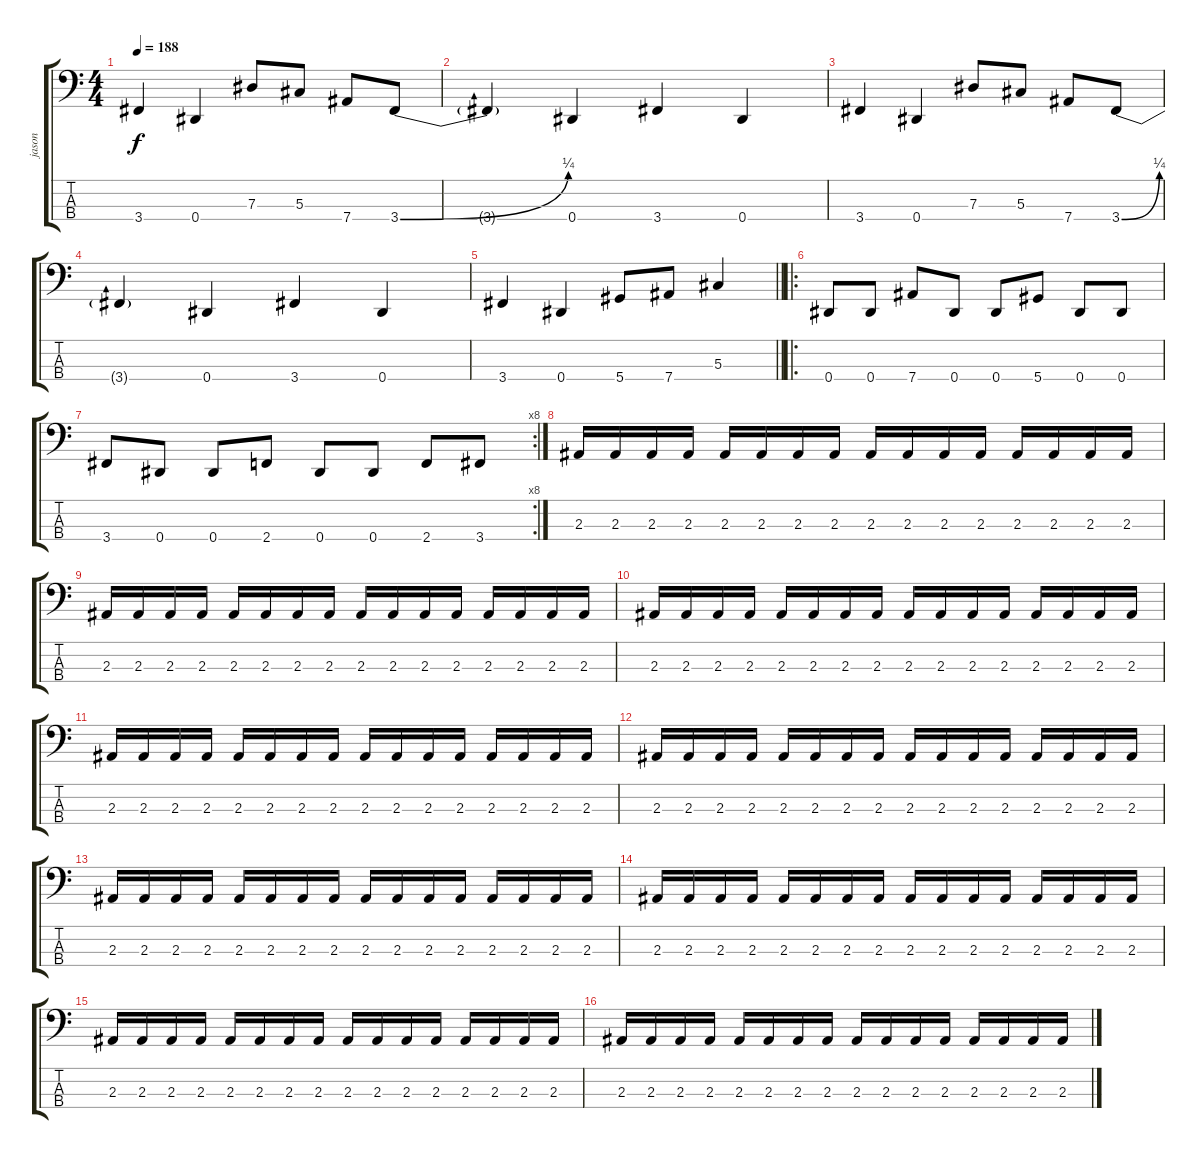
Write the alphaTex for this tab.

\track ("jason" "jason") {instrument electricbasspick}
\staff {score tabs}
\tuning (Gb2 Db2 Ab1 Eb1) {hide}
\ts (4 4)
\tempo 188
\clef f4
\ks c
3.4.4{dy f} 0.4.4 7.3.8 5.3.8 7.4.8 3.4{be (bend 0 0 60 1)}.8 |
3.4{t}.4 0.4.4 3.4.4 0.4.4 |
3.4.4 0.4.4 7.3.8 5.3.8 7.4.8 3.4{be (bend 0 0 60 1)}.8 |
3.4{t}.4 0.4.4 3.4.4 0.4.4 |
\barLineRight lightlight
3.4.4 0.4.4 5.4.8 7.4.8 5.3.4 |
\ro
0.4.8 0.4.8 7.4.8 0.4.8 0.4.8 5.4.8 0.4.8 0.4.8 |
\rc 8
3.4.8 0.4.8 0.4.8 2.4.8 0.4.8 0.4.8 2.4.8 3.4.8 |
2.3.16 2.3.16 2.3.16 2.3.16 2.3.16 2.3.16 2.3.16 2.3.16 2.3.16 2.3.16 2.3.16 2.3.16 2.3.16 2.3.16 2.3.16 2.3.16 |
2.3.16 2.3.16 2.3.16 2.3.16 2.3.16 2.3.16 2.3.16 2.3.16 2.3.16 2.3.16 2.3.16 2.3.16 2.3.16 2.3.16 2.3.16 2.3.16 |
2.3.16 2.3.16 2.3.16 2.3.16 2.3.16 2.3.16 2.3.16 2.3.16 2.3.16 2.3.16 2.3.16 2.3.16 2.3.16 2.3.16 2.3.16 2.3.16 |
2.3.16 2.3.16 2.3.16 2.3.16 2.3.16 2.3.16 2.3.16 2.3.16 2.3.16 2.3.16 2.3.16 2.3.16 2.3.16 2.3.16 2.3.16 2.3.16 |
2.3.16 2.3.16 2.3.16 2.3.16 2.3.16 2.3.16 2.3.16 2.3.16 2.3.16 2.3.16 2.3.16 2.3.16 2.3.16 2.3.16 2.3.16 2.3.16 |
2.3.16 2.3.16 2.3.16 2.3.16 2.3.16 2.3.16 2.3.16 2.3.16 2.3.16 2.3.16 2.3.16 2.3.16 2.3.16 2.3.16 2.3.16 2.3.16 |
2.3.16 2.3.16 2.3.16 2.3.16 2.3.16 2.3.16 2.3.16 2.3.16 2.3.16 2.3.16 2.3.16 2.3.16 2.3.16 2.3.16 2.3.16 2.3.16 |
2.3.16 2.3.16 2.3.16 2.3.16 2.3.16 2.3.16 2.3.16 2.3.16 2.3.16 2.3.16 2.3.16 2.3.16 2.3.16 2.3.16 2.3.16 2.3.16 |
2.3.16 2.3.16 2.3.16 2.3.16 2.3.16 2.3.16 2.3.16 2.3.16 2.3.16 2.3.16 2.3.16 2.3.16 2.3.16 2.3.16 2.3.16 2.3.16
